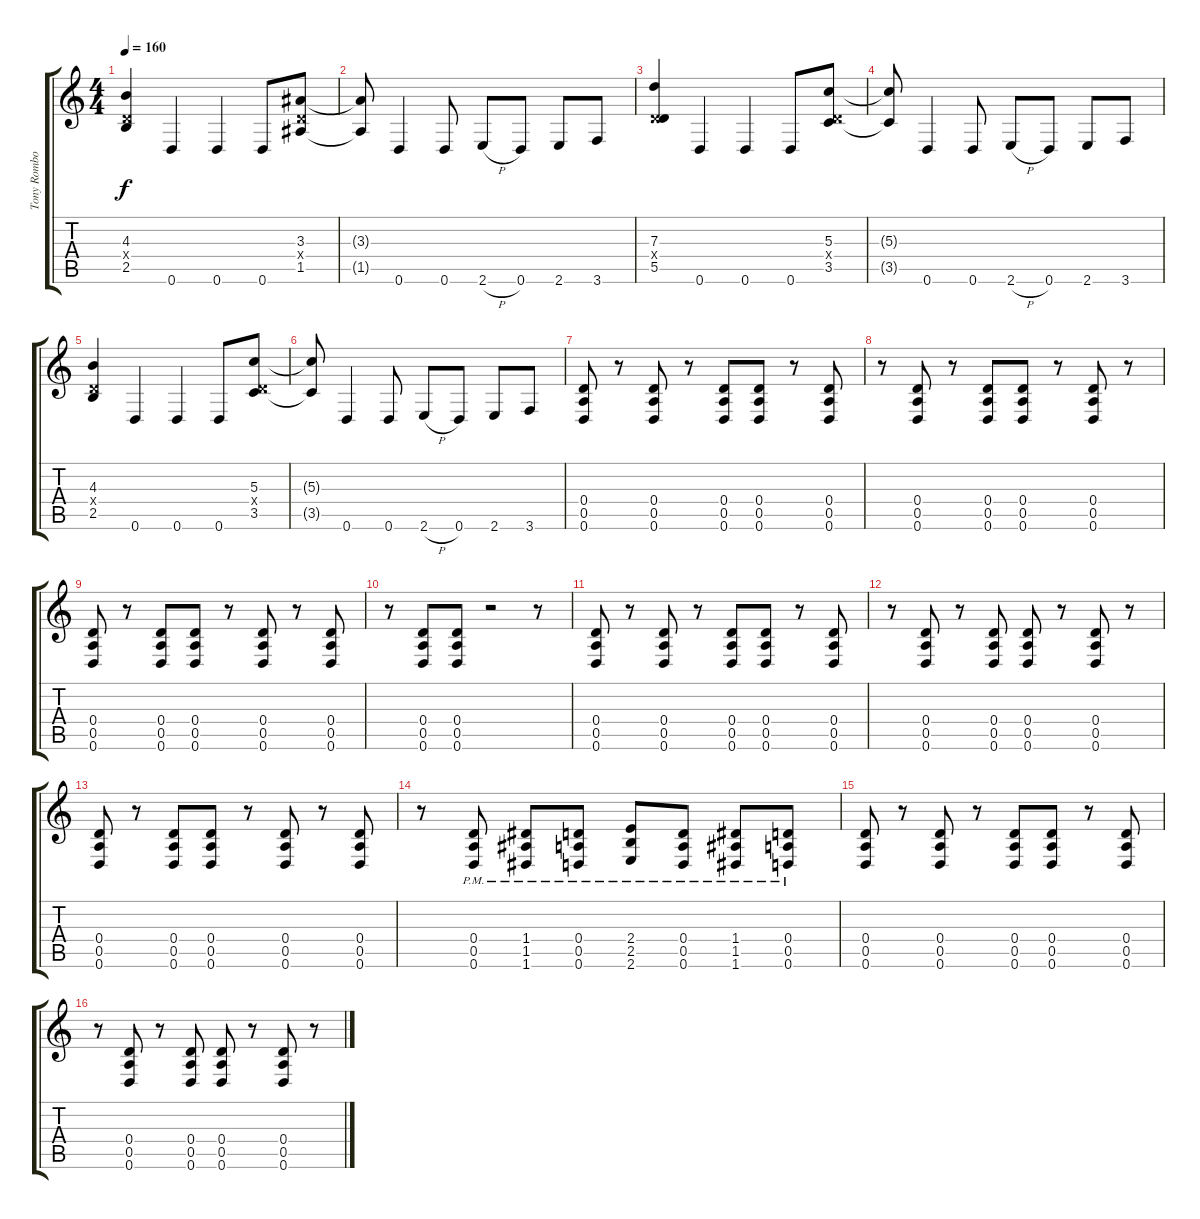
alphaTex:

\track ("Tony Rombola" "Tony Rombo") {instrument distortionguitar}
\staff {score tabs}
\tuning (E4 B3 G3 D3 A2 D2) {hide}
\ts (4 4)
\tempo 160
\clef g2
\ks c
(4.3 0.4{x} 2.5).4{dy f} 0.6.4 0.6.4 0.6.8 (3.3 0.4{x} 1.5).8 |
(3.3{t} 1.5{t}).8 0.6.4 0.6.8 2.6{h}.8 0.6.8 2.6.8 3.6.8 |
(7.3 0.4{x} 5.5).4 0.6.4 0.6.4 0.6.8 (5.3 0.4{x} 3.5).8 |
(5.3{t} 3.5{t}).8 0.6.4 0.6.8 2.6{h}.8 0.6.8 2.6.8 3.6.8 |
(4.3 0.4{x} 2.5).4 0.6.4 0.6.4 0.6.8 (5.3 0.4{x} 3.5).8 |
(5.3{t} 3.5{t}).8 0.6.4 0.6.8 2.6{h}.8 0.6.8 2.6.8 3.6.8 |
(0.4 0.5 0.6).8{volume 13} r.8 (0.4 0.5 0.6).8 r.8 (0.4 0.5 0.6).8 (0.4 0.5 0.6).8 r.8 (0.4 0.5 0.6).8 |
r.8 (0.4 0.5 0.6).8 r.8 (0.4 0.5 0.6).8{beam merge} (0.4 0.5 0.6).8 r.8 (0.4 0.5 0.6).8 r.8 |
(0.4 0.5 0.6).8 r.8 (0.4 0.5 0.6).8 (0.4 0.5 0.6).8 r.8 (0.4 0.5 0.6).8 r.8 (0.4 0.5 0.6).8 |
r.8 (0.4 0.5 0.6).8{beam merge} (0.4 0.5 0.6).8 r.2 r.8 |
(0.4 0.5 0.6).8 r.8 (0.4 0.5 0.6).8 r.8 (0.4 0.5 0.6).8 (0.4 0.5 0.6).8 r.8 (0.4 0.5 0.6).8 |
r.8 (0.4 0.5 0.6).8 r.8 (0.4 0.5 0.6).8 (0.4 0.5 0.6).8 r.8 (0.4 0.5 0.6).8 r.8 |
(0.4 0.5 0.6).8 r.8 (0.4 0.5 0.6).8 (0.4 0.5 0.6).8 r.8 (0.4 0.5 0.6).8 r.8 (0.4 0.5 0.6).8 |
r.8 (0.4{pm} 0.5{pm} 0.6{pm}).8 (1.4{pm} 1.5{pm} 1.6{pm}).8 (0.4{pm} 0.5{pm} 0.6{pm}).8 (2.4{pm} 2.5{pm} 2.6{pm}).8 (0.4{pm} 0.5{pm} 0.6{pm}).8 (1.4{pm} 1.5{pm} 1.6{pm}).8 (0.4{pm} 0.5{pm} 0.6{pm}).8 |
(0.4 0.5 0.6).8 r.8 (0.4 0.5 0.6).8 r.8 (0.4 0.5 0.6).8 (0.4 0.5 0.6).8 r.8 (0.4 0.5 0.6).8 |
r.8 (0.4 0.5 0.6).8 r.8 (0.4 0.5 0.6).8 (0.4 0.5 0.6).8 r.8 (0.4 0.5 0.6).8 r.8
